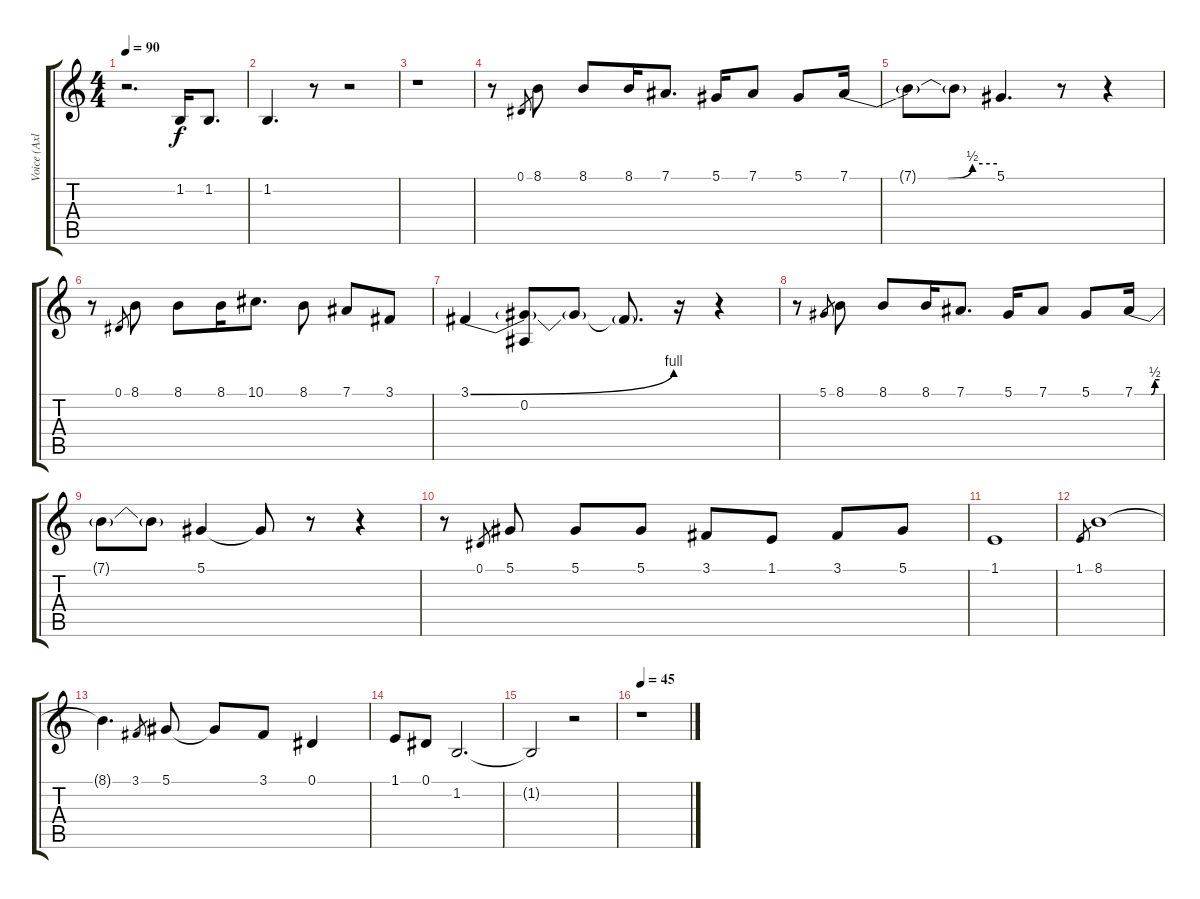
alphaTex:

\track ("Voice (Axl)" "Voice (Axl") {instrument lead2sawtooth}
\staff {score tabs}
\tuning (Eb4 Bb3 Gb3 Db3 Ab2 Eb2) {hide}
\ts (4 4)
\tempo 90
\clef g2
\ks c
r.2{d dy f} 1.2.16 1.2.8{d} |
1.2.4{d} r.8 r.2 |
r.1 |
r.8 0.1.8{gr} 8.1.8 8.1.8 8.1.16 7.1.8{d} 5.1.16 7.1.8 5.1.8 7.1{be (custom 0 0 30 0 40 0 50 2 60 2)}.16 |
7.1{t}.8 7.1{t}.8 5.1.4{d} r.8 r.4 |
r.8 0.1.8{gr} 8.1.8 8.1.8 8.1.16 10.1.8{d} 8.1.8 7.1.8 3.1.8 |
3.1{be (bend 0 0 60 4)}.4 (3.1{t} 0.2).8 3.1{t}.8 3.1{t}.8{d} r.16 r.4 |
r.8 5.1.8{gr} 8.1.8 8.1.8 8.1.16 7.1.8{d} 5.1.16 7.1.8 5.1.8 7.1{be (custom 0 0 40 0 49 2 60 2)}.16 |
7.1{t}.8 7.1{t}.8 5.1.4 5.1{t}.8 r.8 r.4 |
r.8 0.1.8{gr} 5.1.8 5.1.8 5.1.8 3.1.8 1.1.8 3.1.8 5.1.8 |
1.1.1 |
1.1.8{gr} 8.1.1 |
8.1{t}.4{d} 3.1.8{gr} 5.1.8 5.1{t}.8 3.1.8 0.1.4 |
1.1.8 0.1.8 1.2.2{d} |
1.2{t}.2 r.2 |
\tempo 45
r.1
